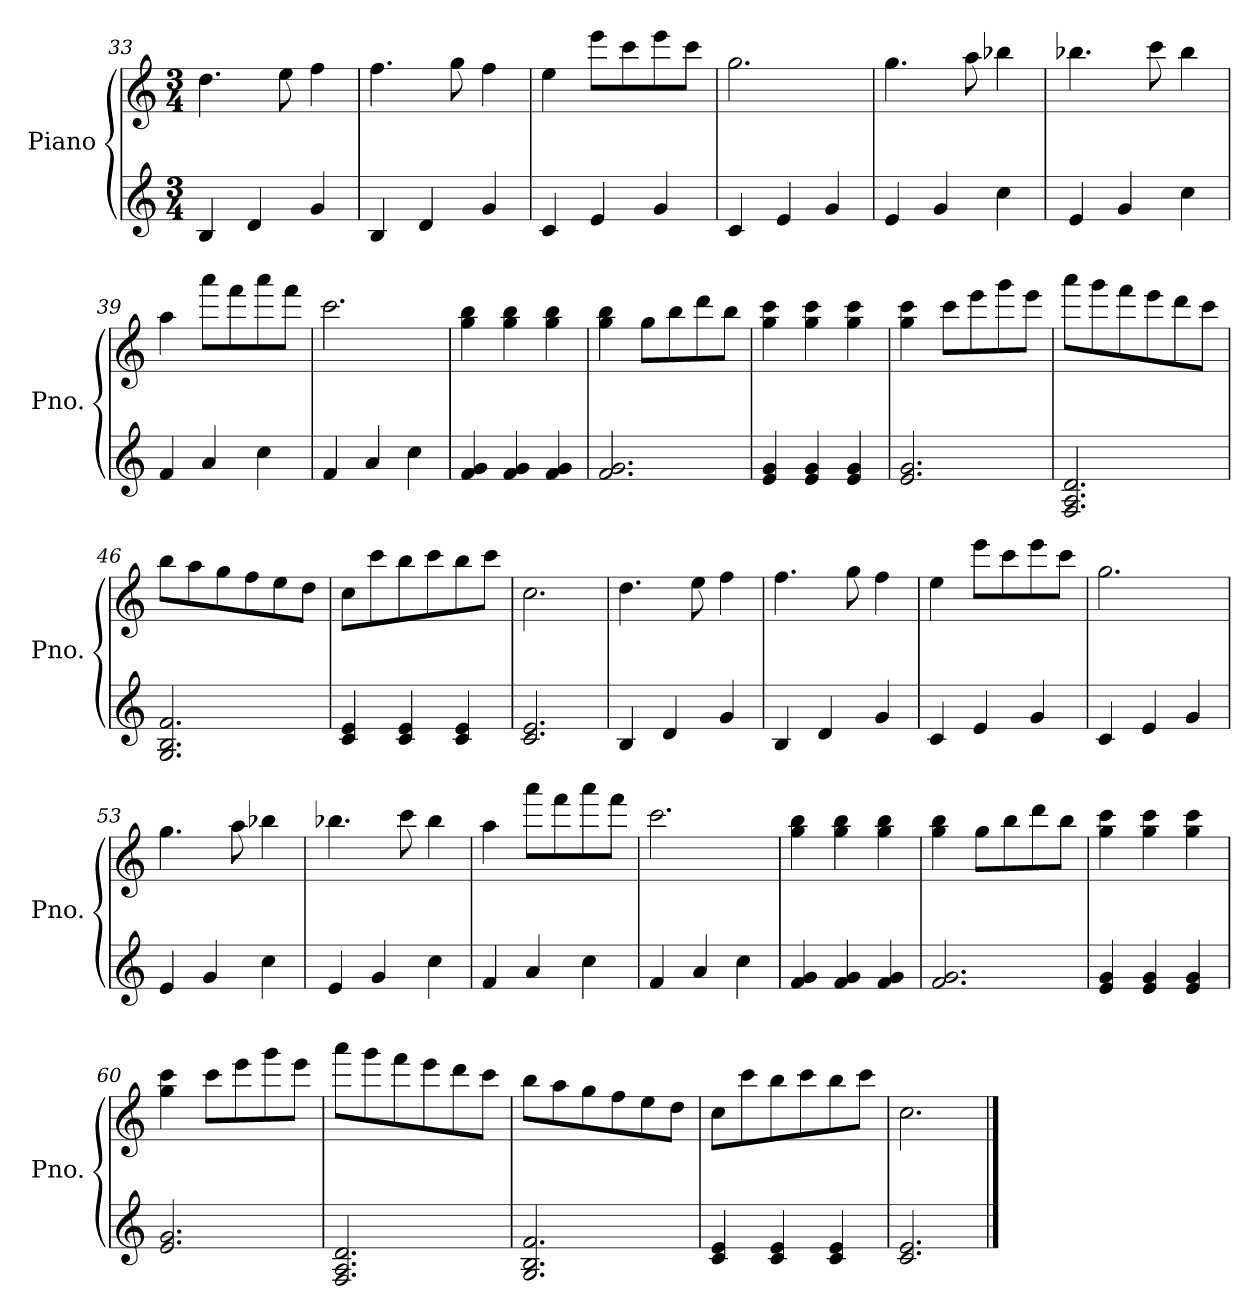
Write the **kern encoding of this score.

**kern	**kern
*part1	*part1
*staff2	*staff1
*I"Piano	*
*I'Pno.	*
*clefG2	*clefG2
*k[]	*k[]
*M3/4	*M3/4
=33	=33
4B/	4.dd\
4d/	.
.	8ee\
4g/	4ff\
=34	=34
4B/	4.ff\
4d/	.
.	8gg\
4g/	4ff\
=35	=35
4c/	4ee\
4e/	8eee\L
.	8ccc\
4g/	8eee\
.	8ccc\J
=36	=36
4c/	2.gg\
4e/	.
4g/	.
!!LO:LB:g=z
=37	=37
4e/	4.gg\
4g/	.
.	8aa\
4cc\	4bb-X\
=38	=38
4e/	4.bb-X\
4g/	.
.	8ccc\
4cc\	4bb-\
=39	=39
4f/	4aa\
4a/	8aaa\L
.	8fff\
4cc\	8aaa\
.	8fff\J
=40	=40
4f/	2.ccc\
4a/	.
4cc\	.
=41	=41
4f/ 4g/	4gg\ 4bb\
4f/ 4g/	4gg\ 4bb\
4f/ 4g/	4gg\ 4bb\
=42	=42
2.f/ 2.g/	4gg\ 4bb\
.	8gg\L
.	8bb\
.	8ddd\
.	8bb\J
=43	=43
4e/ 4g/	4gg\ 4ccc\
4e/ 4g/	4gg\ 4ccc\
4e/ 4g/	4gg\ 4ccc\
=44	=44
2.e/ 2.g/	4gg\ 4ccc\
.	8ccc\L
.	8eee\
.	8ggg\
.	8eee\J
!!LO:PB:g=z
=45	=45
2.F/ 2.A/ 2.d/	8aaa\L
.	8ggg\
.	8fff\
.	8eee\
.	8ddd\
.	8ccc\J
=46	=46
2.G/ 2.B/ 2.f/	8bb\L
.	8aa\
.	8gg\
.	8ff\
.	8ee\
.	8dd\J
=47	=47
4c/ 4e/	8cc\L
.	8ccc\
4c/ 4e/	8bb\
.	8ccc\
4c/ 4e/	8bb\
.	8ccc\J
=48	=48
2.c/ 2.e/	2.cc\
=49	=49
4B/	4.dd\
4d/	.
.	8ee\
4g/	4ff\
=50	=50
4B/	4.ff\
4d/	.
.	8gg\
4g/	4ff\
=51	=51
4c/	4ee\
4e/	8eee\L
.	8ccc\
4g/	8eee\
.	8ccc\J
=52	=52
4c/	2.gg\
4e/	.
4g/	.
!!LO:LB:g=z
=53	=53
4e/	4.gg\
4g/	.
.	8aa\
4cc\	4bb-X\
=54	=54
4e/	4.bb-X\
4g/	.
.	8ccc\
4cc\	4bb-\
=55	=55
4f/	4aa\
4a/	8aaa\L
.	8fff\
4cc\	8aaa\
.	8fff\J
=56	=56
4f/	2.ccc\
4a/	.
4cc\	.
=57	=57
4f/ 4g/	4gg\ 4bb\
4f/ 4g/	4gg\ 4bb\
4f/ 4g/	4gg\ 4bb\
=58	=58
2.f/ 2.g/	4gg\ 4bb\
.	8gg\L
.	8bb\
.	8ddd\
.	8bb\J
=59	=59
4e/ 4g/	4gg\ 4ccc\
4e/ 4g/	4gg\ 4ccc\
4e/ 4g/	4gg\ 4ccc\
=60	=60
2.e/ 2.g/	4gg\ 4ccc\
.	8ccc\L
.	8eee\
.	8ggg\
.	8eee\J
!!LO:LB:g=z
=61	=61
2.F/ 2.A/ 2.d/	8aaa\L
.	8ggg\
.	8fff\
.	8eee\
.	8ddd\
.	8ccc\J
=62	=62
2.G/ 2.B/ 2.f/	8bb\L
.	8aa\
.	8gg\
.	8ff\
.	8ee\
.	8dd\J
=63	=63
4c/ 4e/	8cc\L
.	8ccc\
4c/ 4e/	8bb\
.	8ccc\
4c/ 4e/	8bb\
.	8ccc\J
=64	=64
2.c/ 2.e/	2.cc\
==	==
*-	*-
